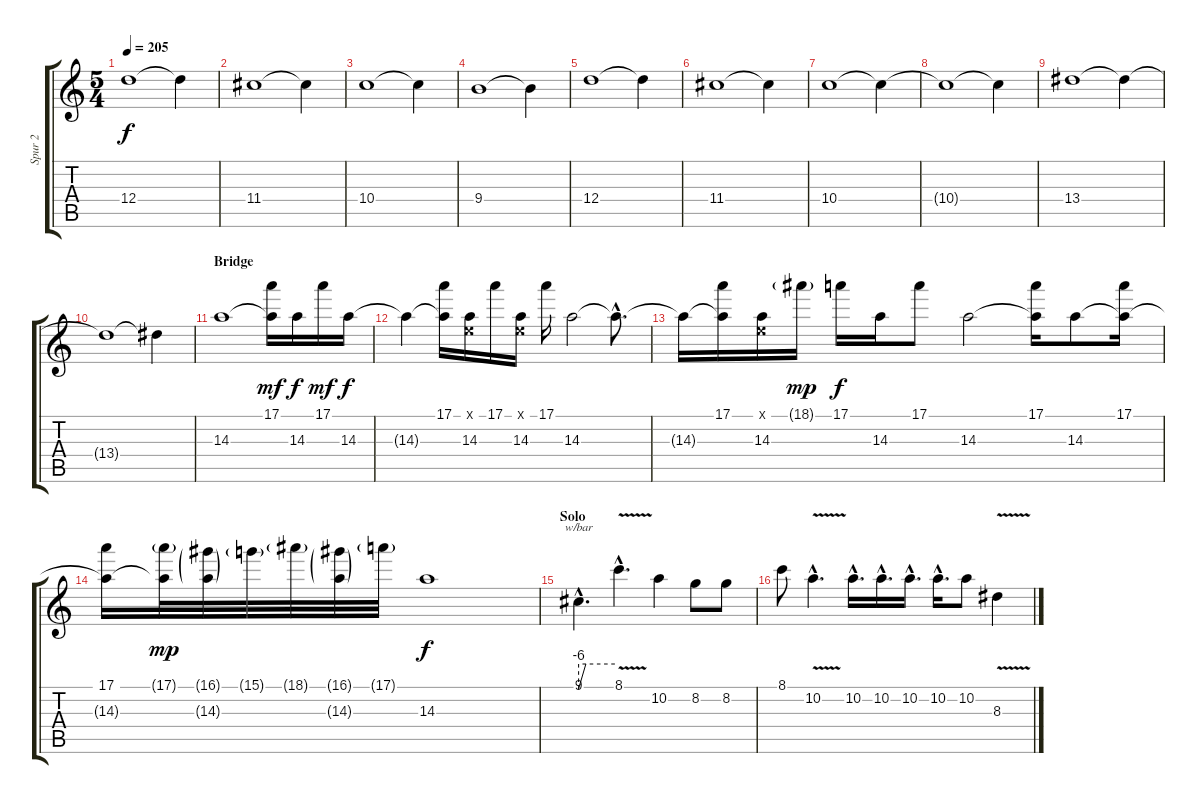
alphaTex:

\track ("Spur 2" "Spur 2") {instrument distortionguitar}
\staff {score tabs}
\tuning (E4 B3 G3 D3 A2 E2) {hide}
\ts (5 4)
\tempo 205
\clef g2
\ks c
12.4.1{dy f} 12.4{t}.4 |
11.4.1 11.4{t}.4 |
10.4.1 10.4{t}.4 |
9.4.1 9.4{t}.4 |
12.4.1 12.4{t}.4 |
11.4.1 11.4{t}.4 |
10.4.1 10.4{t}.4 |
10.4{t}.1 10.4{t}.4 |
13.4.1 13.4{t}.4 |
13.4{t}.1 13.4{t}.4 |
\section ("" "Bridge")
14.3.1 (17.1 14.3{t}).16{dy mf} 14.3.16{dy f} 17.1.16{dy mf} 14.3.16{dy f} |
14.3{t}.4 (17.1 14.3{t}).16 (0.1{x} 14.3).16 17.1.16 (0.1{x} 14.3).16 17.1.16 14.3.2 14.3{hac t}.8{d} |
14.3{t}.16 (17.1 14.3{t}).16 (0.1{x} 14.3).16 18.1{g}.16{dy mp} 17.1.16{dy f} 14.3.16 17.1.8 14.3.2 (17.1 14.3{t}).16 14.3.8 (17.1 14.3{t}).16 |
(17.1 14.3{t}).16 (17.1{g} 14.3{t}).32{dy mp} (16.1{g} 14.3{g}).32 15.1{g}.32 18.1{g}.32 (16.1{g} 14.3{g}).32 17.1{g}.32 14.3.1{dy f} |
\section ("" "Solo")
9.1{hac}.4{d tbe (custom default 0 -24 12 0 60 0)} 8.1{v hac}.4{d} 10.2.4 8.2.8 8.2.8 |
8.1.8 10.2{v hac}.4{d} 10.2{hac}.16{d} 10.2{hac}.16{d} 10.2{hac}.16{d} 10.2{hac}.16{d} 10.2.8 8.3{v}.4
